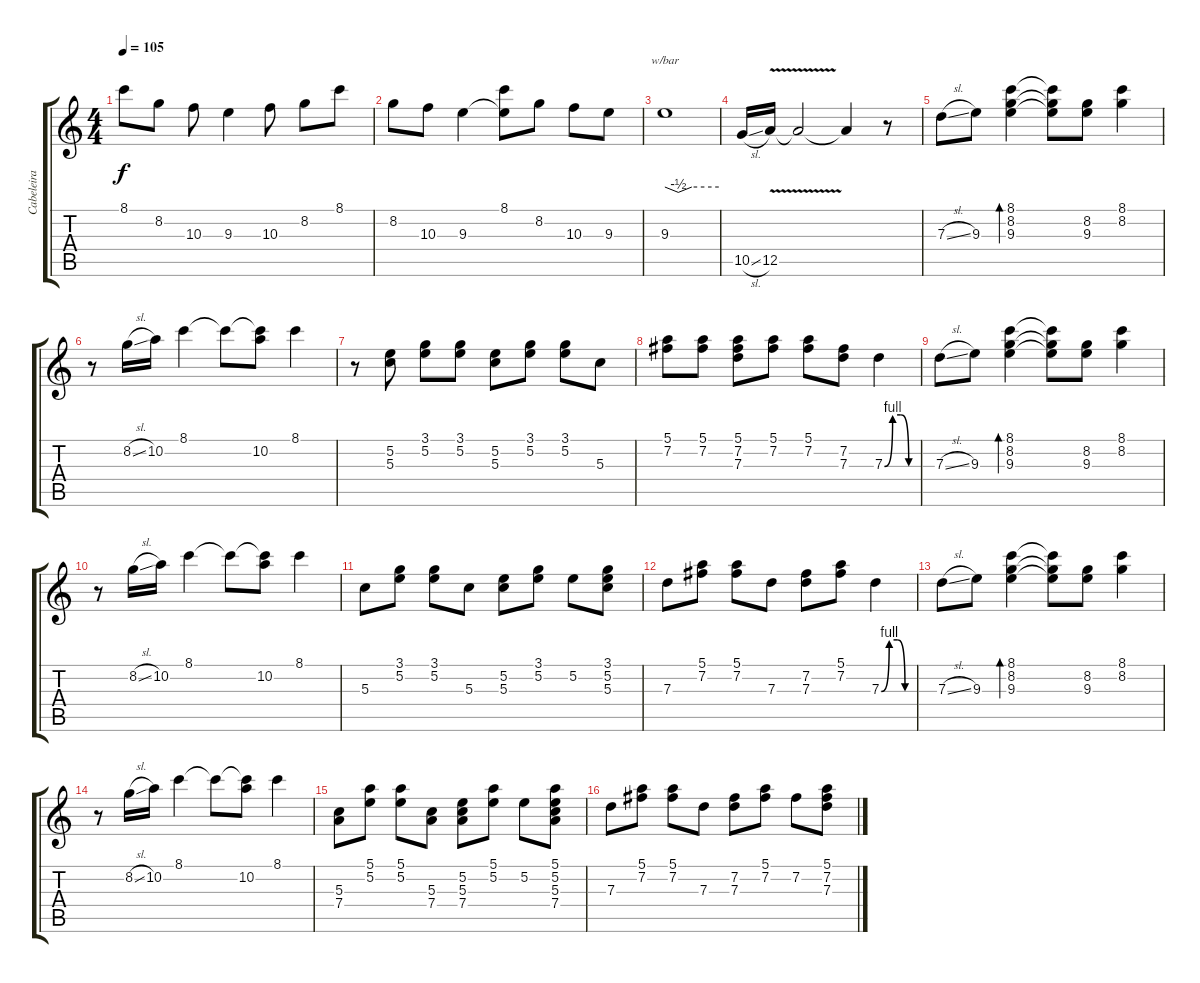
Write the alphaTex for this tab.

\track ("Cabeleira" "Cabeleira") {instrument overdrivenguitar}
\staff {score tabs}
\tuning (E4 B3 G3 D3 A2 E2) {hide}
\ts (4 4)
\tempo 105
\clef g2
\ks c
8.1.8{dy f} 8.2.8 10.3.8 9.3.4 10.3.8 8.2.8 8.1.8 |
8.2.8 10.3.8 9.3.4 (8.1 9.3{t}).8 8.2.8 10.3.8 9.3.8 |
9.3.1{tbe (custom default 0 0 15 -2 30 0 60 0)} |
10.5{sl}.16 12.5{v}.16 12.5{t}.2 12.5{t}.4 r.8 |
7.3{sl}.8 9.3.8 (8.1 8.2 9.3).4{bd 120} (8.1{t} 8.2{t} 9.3{t}).8 (8.2 9.3).8 (8.1 8.2).4 |
r.8 8.2{sl}.16 10.2.16 8.1.4 8.1{t}.8 (8.1{t} 10.2).8 8.1.4 |
r.8 (5.2 5.3).8 (3.1 5.2).8 (3.1 5.2).8 (5.2 5.3).8 (3.1 5.2).8 (3.1 5.2).8 5.3.8 |
(5.1 7.2).8 (5.1 7.2).8 (5.1 7.2 7.3).8 (5.1 7.2).8 (5.1 7.2).8 (7.2 7.3).8 7.3{be (custom 0 0 15 4 30 4 45 0 60 0)}.4 |
7.3{sl}.8 9.3.8 (8.1 8.2 9.3).4{bd 120} (8.1{t} 8.2{t} 9.3{t}).8 (8.2 9.3).8 (8.1 8.2).4 |
r.8 8.2{sl}.16 10.2.16 8.1.4 8.1{t}.8 (8.1{t} 10.2).8 8.1.4 |
5.3.8 (3.1 5.2).8 (3.1 5.2).8 5.3.8 (5.2 5.3).8 (3.1 5.2).8 5.2.8 (3.1 5.2 5.3).8 |
7.3.8 (5.1 7.2).8 (5.1 7.2).8 7.3.8 (7.2 7.3).8 (5.1 7.2).8 7.3{be (custom 0 0 15 4 30 4 45 0 60 0)}.4 |
7.3{sl}.8 9.3.8 (8.1 8.2 9.3).4{bd 120} (8.1{t} 8.2{t} 9.3{t}).8 (8.2 9.3).8 (8.1 8.2).4 |
r.8 8.2{sl}.16 10.2.16 8.1.4 8.1{t}.8 (8.1{t} 10.2).8 8.1.4 |
(5.3 7.4).8 (5.1 5.2).8 (5.1 5.2).8 (5.3 7.4).8 (5.2 5.3 7.4).8 (5.1 5.2).8 5.2.8 (5.1 5.2 5.3 7.4).8 |
7.3.8 (5.1 7.2).8 (5.1 7.2).8 7.3.8 (7.2 7.3).8 (5.1 7.2).8 7.2.8 (5.1 7.2 7.3).8
